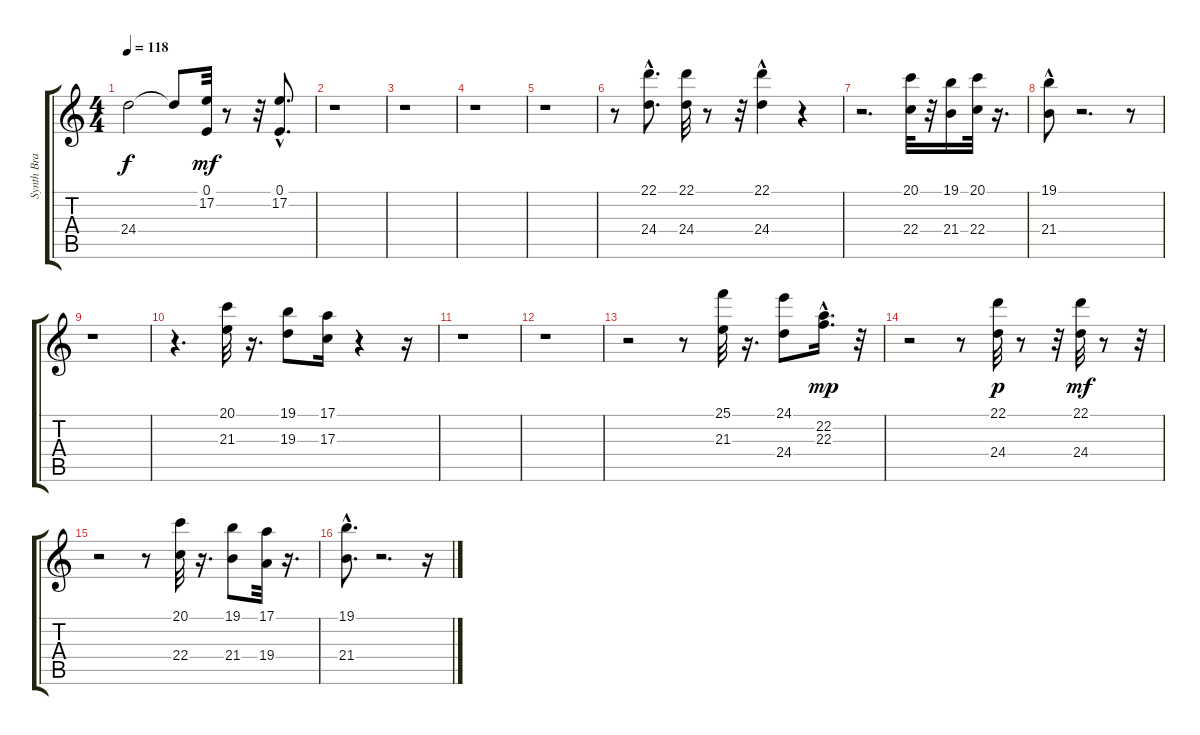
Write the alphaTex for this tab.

\track (" Synth Brass1*merged" " Synth Bra") {instrument synthbrass1}
\staff {score tabs}
\tuning (E4 B3 G3 D3 A2 E2) {hide}
\ts (4 4)
\tempo 118
\clef g2
\ks c
24.4{t}.2{dy f} 24.4{t}.8 (0.1 17.2).32{dy mf} r.8 r.32 (0.1{hac} 17.2).8{d} |
r.1 |
r.1 |
r.1 |
r.1 |
r.8 (22.1 24.4{hac}).8{d} (22.1 24.4).32 r.8 r.32 (22.1{hac} 24.4).4 r.4 |
r.2{d} (20.1 22.4).32 r.32 (19.1 21.4).16 (20.1 22.4).32 r.16{d} |
(19.1{hac} 21.4).8 r.2{d} r.8 |
r.1 |
r.4{d} (20.1 21.3).32 r.16{d} (19.1 19.3).8 (17.1 17.3).16 r.4 r.16 |
r.1 |
r.1 |
r.2 r.8 (25.1 21.3).32 r.16{d} (24.1 24.4).8 (22.2 22.3{hac}).16{d dy mp} r.32 |
r.2 r.8 (22.1 24.4).32{dy p} r.8 r.32 (22.1 24.4).32{dy mf} r.8 r.32 |
r.2 r.8 (20.1 22.4).32 r.16{d} (19.1 21.4).8 (17.1 19.4).32 r.16{d} |
(19.1 21.4{hac}).8{d} r.2{d} r.16
